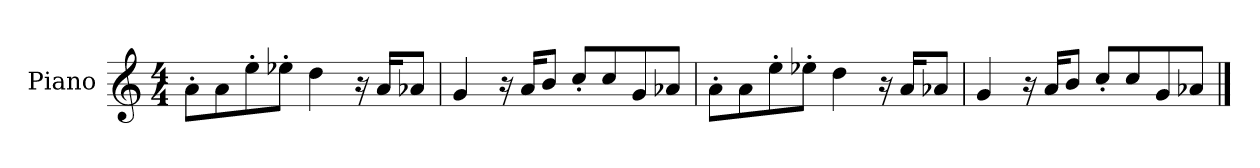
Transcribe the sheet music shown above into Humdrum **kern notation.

**kern
*part1
*staff1
*I"Piano
*I'Pno.
*clefG2
*k[]
*M4/4
=1
8a'\L
8a\
8ee'\
8ee-X'\J
4dd\
16r
16a/KL
8a-X/J
=2
4g/
16r
16a/KL
8b/J
8cc'/L
8cc/
8g/
8a-X/J
=3
8a'\L
8a\
8ee'\
8ee-X'\J
4dd\
16r
16a/KL
8a-X/J
=4
4g/
16r
16a/KL
8b/J
8cc'/L
8cc/
8g/
8a-X/J
==
*-
